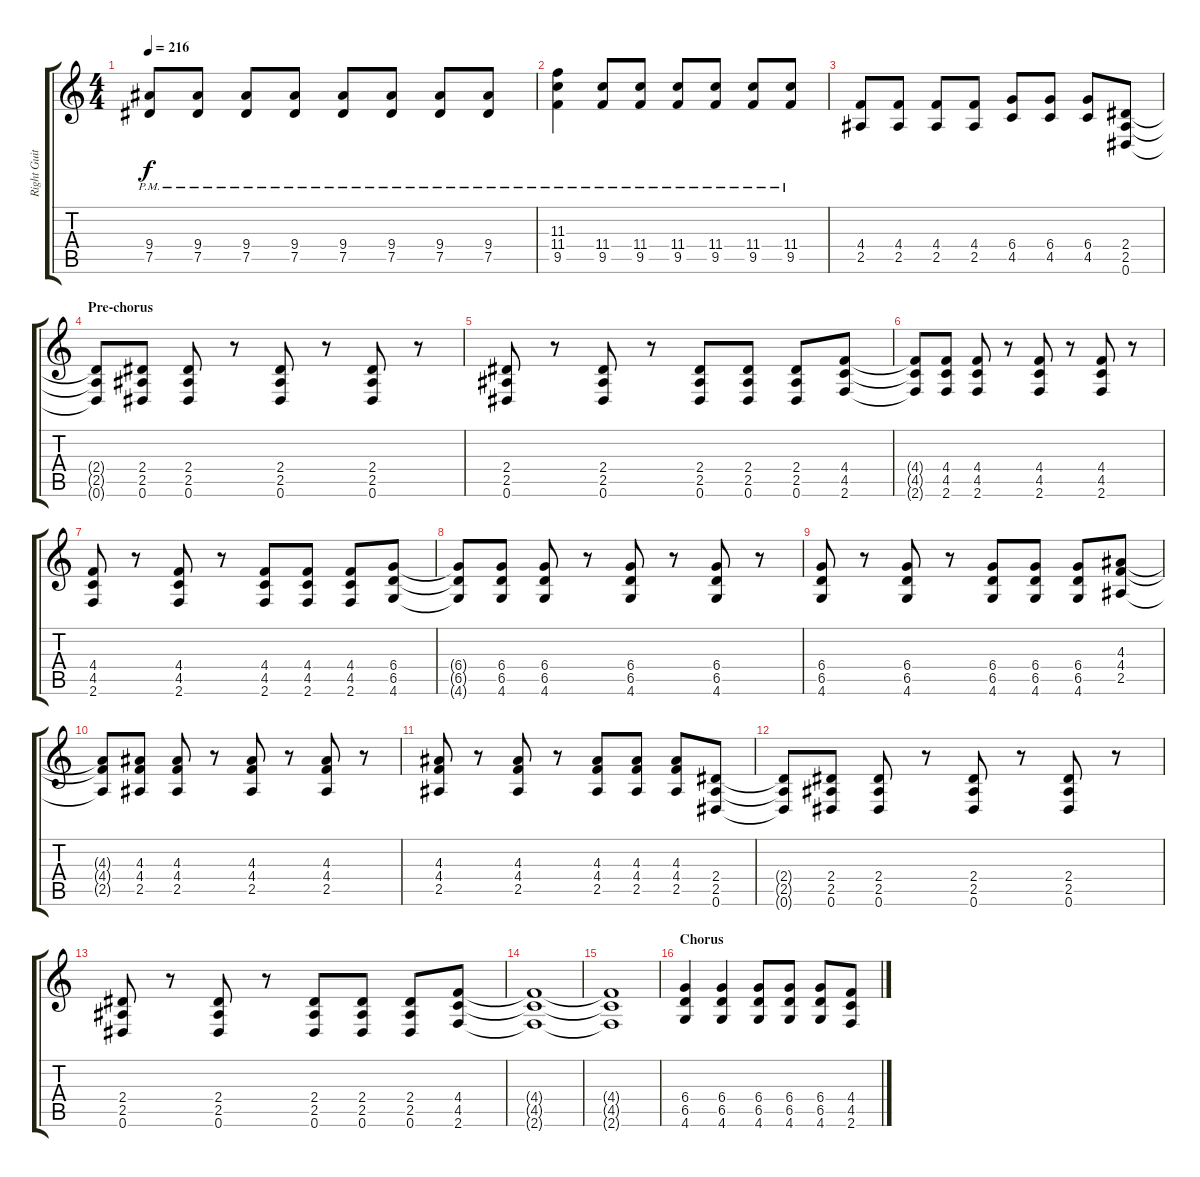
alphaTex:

\track ("Right Guitar" "Right Guit") {instrument distortionguitar}
\staff {score tabs}
\tuning (Eb4 Bb3 Gb3 Db3 Ab2 Eb2) {hide}
\ts (4 4)
\tempo 216
\clef g2
\ks c
(9.4{pm} 7.5{pm}).8{dy f} (9.4{pm} 7.5{pm}).8 (9.4{pm} 7.5{pm}).8 (9.4{pm} 7.5{pm}).8 (9.4{pm} 7.5{pm}).8 (9.4{pm} 7.5{pm}).8 (9.4{pm} 7.5{pm}).8 (9.4{pm} 7.5{pm}).8 |
(11.3 11.4{pm} 9.5{pm}).4 (11.4{pm} 9.5{pm}).8 (11.4{pm} 9.5{pm}).8 (11.4{pm} 9.5{pm}).8 (11.4{pm} 9.5{pm}).8 (11.4{pm} 9.5{pm}).8 (11.4{pm} 9.5{pm}).8 |
(4.4 2.5).8 (4.4 2.5).8 (4.4 2.5).8 (4.4 2.5).8 (6.4 4.5).8 (6.4 4.5).8 (6.4 4.5).8 (2.4 2.5 0.6).8 |
\section ("" "Pre-chorus")
(2.4{t} 2.5{t} 0.6{t}).8 (2.4 2.5 0.6).8 (2.4 2.5 0.6).8 r.8 (2.4 2.5 0.6).8 r.8 (2.4 2.5 0.6).8 r.8 |
(2.4 2.5 0.6).8 r.8 (2.4 2.5 0.6).8 r.8 (2.4 2.5 0.6).8 (2.4 2.5 0.6).8 (2.4 2.5 0.6).8 (4.4 4.5 2.6).8 |
(4.4{t} 4.5{t} 2.6{t}).8 (4.4 4.5 2.6).8 (4.4 4.5 2.6).8 r.8 (4.4 4.5 2.6).8 r.8 (4.4 4.5 2.6).8 r.8 |
(4.4 4.5 2.6).8 r.8 (4.4 4.5 2.6).8 r.8 (4.4 4.5 2.6).8 (4.4 4.5 2.6).8 (4.4 4.5 2.6).8 (6.4 6.5 4.6).8 |
(6.4{t} 6.5{t} 4.6{t}).8 (6.4 6.5 4.6).8 (6.4 6.5 4.6).8 r.8 (6.4 6.5 4.6).8 r.8 (6.4 6.5 4.6).8 r.8 |
(6.4 6.5 4.6).8 r.8 (6.4 6.5 4.6).8 r.8 (6.4 6.5 4.6).8 (6.4 6.5 4.6).8 (6.4 6.5 4.6).8 (4.3 4.4 2.5).8 |
(4.3{t} 4.4{t} 2.5{t}).8 (4.3 4.4 2.5).8 (4.3 4.4 2.5).8 r.8 (4.3 4.4 2.5).8 r.8 (4.3 4.4 2.5).8 r.8 |
(4.3 4.4 2.5).8 r.8 (4.3 4.4 2.5).8 r.8 (4.3 4.4 2.5).8 (4.3 4.4 2.5).8 (4.3 4.4 2.5).8 (2.4 2.5 0.6).8 |
(2.4{t} 2.5{t} 0.6{t}).8 (2.4 2.5 0.6).8 (2.4 2.5 0.6).8 r.8 (2.4 2.5 0.6).8 r.8 (2.4 2.5 0.6).8 r.8 |
(2.4 2.5 0.6).8 r.8 (2.4 2.5 0.6).8 r.8 (2.4 2.5 0.6).8 (2.4 2.5 0.6).8 (2.4 2.5 0.6).8 (4.4 4.5 2.6).8 |
(4.4{t} 4.5{t} 2.6{t}).1 |
(4.4{t} 4.5{t} 2.6{t}).1 |
\section ("" "Chorus")
(6.4 6.5 4.6).4 (6.4 6.5 4.6).4 (6.4 6.5 4.6).8 (6.4 6.5 4.6).8 (6.4 6.5 4.6).8 (4.4 4.5 2.6).8
